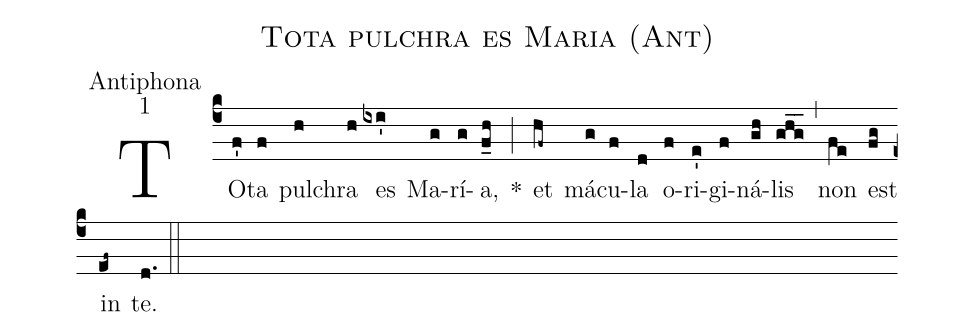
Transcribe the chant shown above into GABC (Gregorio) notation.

name:Tota pulchra es Maria (Ant);
office-part:Antiphona;
mode:1;
%%
(c4) TO(f')ta(f) pul(h)chra(h) es(ixi') Ma(g)rí(g)a,(f_h) *(;) et(hf~) má(g)cu(f)la(d) o(f)ri(e')gi(f)ná(gh)lis(ghg__) (,) non(fe) est(fg) in(ef~) te.(d.) (::)
